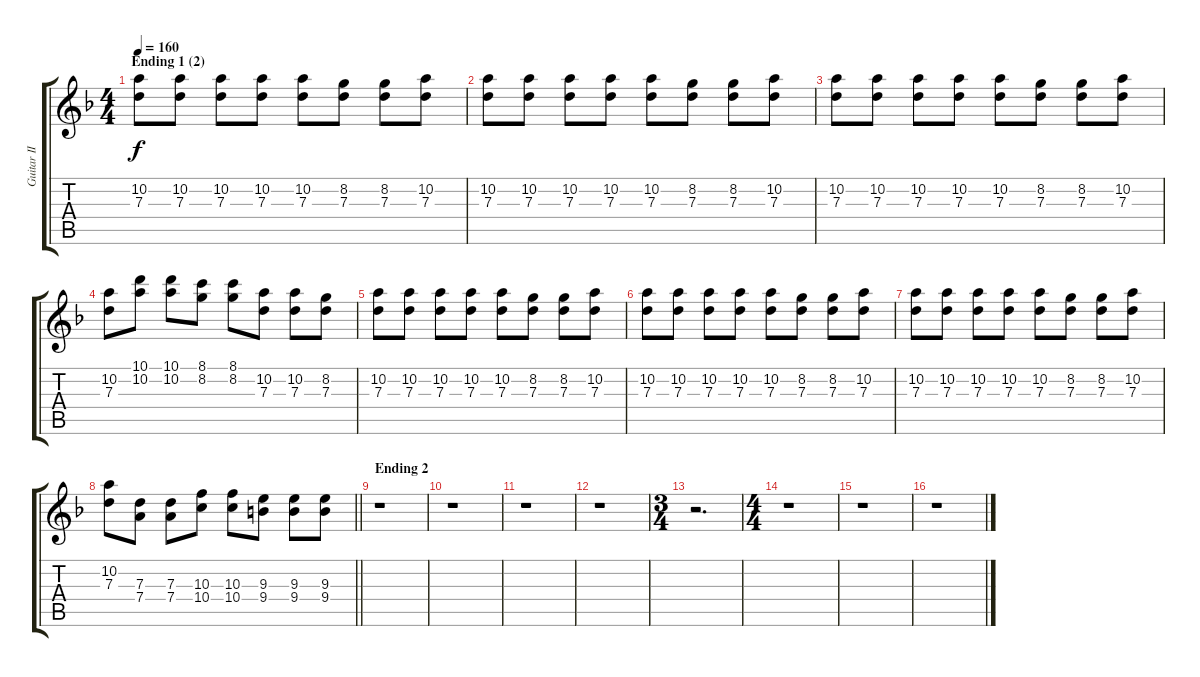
\track ("Guitar II (Aiji)" "Guitar II ") {instrument electricguitarjazz}
\staff {score tabs}
\tuning (E4 B3 G3 D3 A2 E2) {hide}
\ts (4 4)
\section ("" "Ending 1 (2)")
\tempo 160
\clef g2
\ks f
(10.2 7.3).8{dy f} (10.2 7.3).8 (10.2 7.3).8 (10.2 7.3).8 (10.2 7.3).8 (8.2 7.3).8 (8.2 7.3).8 (10.2 7.3).8 |
(10.2 7.3).8 (10.2 7.3).8 (10.2 7.3).8 (10.2 7.3).8 (10.2 7.3).8 (8.2 7.3).8 (8.2 7.3).8 (10.2 7.3).8 |
(10.2 7.3).8 (10.2 7.3).8 (10.2 7.3).8 (10.2 7.3).8 (10.2 7.3).8 (8.2 7.3).8 (8.2 7.3).8 (10.2 7.3).8 |
(10.2 7.3).8 (10.1 10.2).8 (10.1 10.2).8 (8.1 8.2).8 (8.1 8.2).8 (10.2 7.3).8 (10.2 7.3).8 (8.2 7.3).8 |
(10.2 7.3).8 (10.2 7.3).8 (10.2 7.3).8 (10.2 7.3).8 (10.2 7.3).8 (8.2 7.3).8 (8.2 7.3).8 (10.2 7.3).8 |
(10.2 7.3).8 (10.2 7.3).8 (10.2 7.3).8 (10.2 7.3).8 (10.2 7.3).8 (8.2 7.3).8 (8.2 7.3).8 (10.2 7.3).8 |
(10.2 7.3).8 (10.2 7.3).8 (10.2 7.3).8 (10.2 7.3).8 (10.2 7.3).8 (8.2 7.3).8 (8.2 7.3).8 (10.2 7.3).8 |
\barLineRight lightlight
(10.2 7.3).8 (7.3 7.4).8 (7.3 7.4).8 (10.3 10.4).8 (10.3 10.4).8 (9.3 9.4).8 (9.3 9.4).8 (9.3 9.4).8 |
\section ("" "Ending 2")
r.1 |
r.1 |
r.1 |
r.1 |
\ts (3 4)
r.2{d} |
\ts (4 4)
r.1 |
r.1 |
r.1
